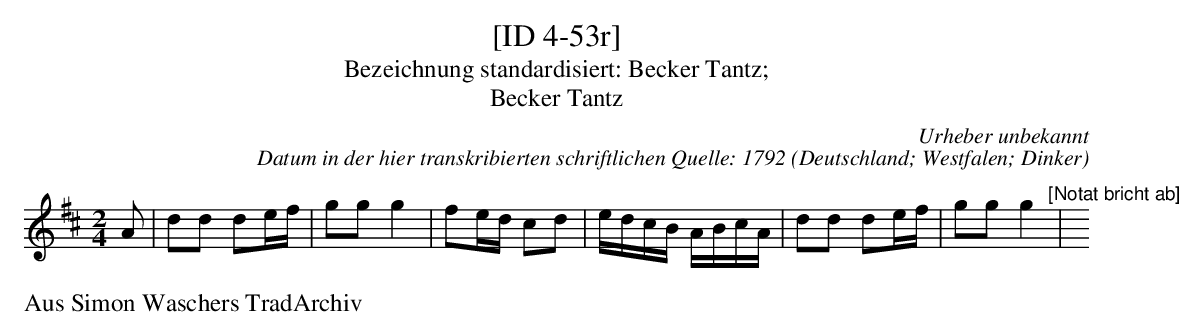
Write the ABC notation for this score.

X:1
T:[ID 4-53r]
T:Bezeichnung standardisiert: Becker Tantz;
T:Becker Tantz
C:Urheber unbekannt
C:Datum in der hier transkribierten schriftlichen Quelle: 1792
O:Deutschland; Westfalen; Dinker
L:1/16
M:2/4
K:D
A2 |\ %auftakt
d2d2 d2ef | g2g2g4 | f2ed c2d2 | edcB ABcA | d2d2 d2ef | g2g2g4 "^[Notat bricht ab]" | y
